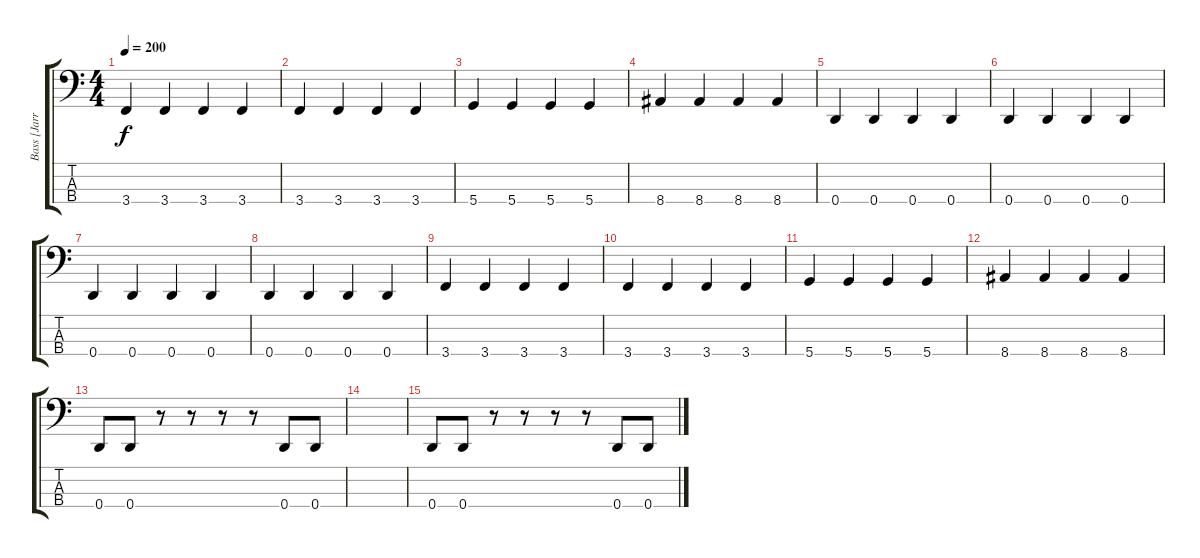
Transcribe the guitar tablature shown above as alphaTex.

\track ("Bass [Jarred]" "Bass [Jarr") {instrument electricbasspick}
\staff {score tabs}
\tuning (G2 D2 A1 D1) {hide}
\ts (4 4)
\tempo 200
\clef f4
\ks c
3.4.4{dy f} 3.4.4 3.4.4 3.4.4 |
3.4.4 3.4.4 3.4.4 3.4.4 |
5.4.4 5.4.4 5.4.4 5.4.4 |
8.4.4 8.4.4 8.4.4 8.4.4 |
0.4.4 0.4.4 0.4.4 0.4.4 |
0.4.4 0.4.4 0.4.4 0.4.4 |
0.4.4 0.4.4 0.4.4 0.4.4 |
0.4.4 0.4.4 0.4.4 0.4.4 |
3.4.4 3.4.4 3.4.4 3.4.4 |
3.4.4 3.4.4 3.4.4 3.4.4 |
5.4.4 5.4.4 5.4.4 5.4.4 |
8.4.4 8.4.4 8.4.4 8.4.4 |
0.4.8 0.4.8 r.8 r.8 r.8 r.8 0.4.8 0.4.8 |
|
0.4.8 0.4.8 r.8 r.8 r.8 r.8 0.4.8 0.4.8
